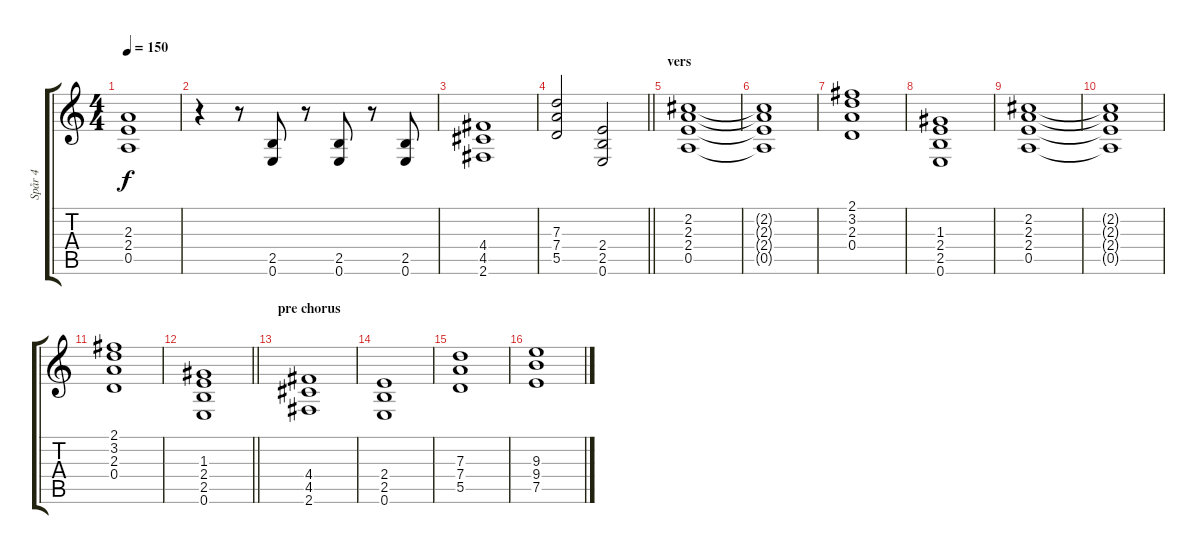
\track ("Spår 4" "Spår 4") {instrument overdrivenguitar}
\staff {score tabs}
\tuning (E4 B3 G3 D3 A2 E2) {hide}
\ts (4 4)
\tempo 150
\clef g2
\ks c
(2.3 2.4 0.5).1{dy f} |
r.4 r.8 (2.5 0.6).8 r.8 (2.5 0.6).8 r.8 (2.5 0.6).8 |
(4.4 4.5 2.6).1 |
\barLineRight lightlight
(7.3 7.4 5.5).2 (2.4 2.5 0.6).2 |
\section ("" "vers")
(2.2 2.3 2.4 0.5).1 |
(2.2{t} 2.3{t} 2.4{t} 0.5{t}).1 |
(2.1 3.2 2.3 0.4).1 |
(1.3 2.4 2.5 0.6).1 |
(2.2 2.3 2.4 0.5).1 |
(2.2{t} 2.3{t} 2.4{t} 0.5{t}).1 |
(2.1 3.2 2.3 0.4).1 |
\barLineRight lightlight
(1.3 2.4 2.5 0.6).1 |
\section ("" "pre chorus")
(4.4 4.5 2.6).1 |
(2.4 2.5 0.6).1 |
(7.3 7.4 5.5).1 |
(9.3 9.4 7.5).1
